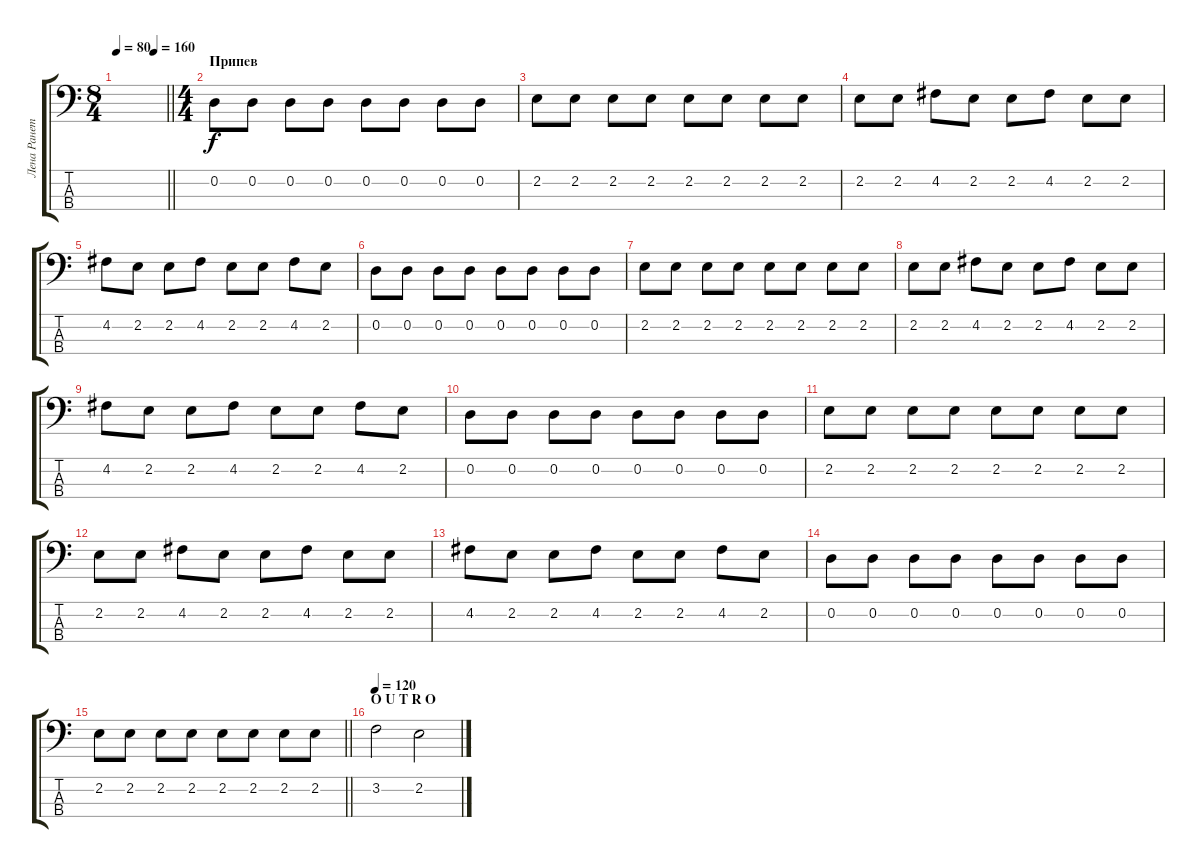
\track ("Лена Ранетка" "Лена Ранет") {instrument electricbasspick}
\staff {score tabs}
\tuning (G2 D2 A1 E1) {hide}
\ts (8 4)
\tempo 80
\tempo (160 0.75)
\clef f4
\barLineRight lightlight
\ks c
|
\ts (4 4)
\section ("" "Припев")
0.2.8 0.2.8 0.2.8 0.2.8 0.2.8 0.2.8 0.2.8 0.2.8 |
2.2.8 2.2.8 2.2.8 2.2.8 2.2.8 2.2.8 2.2.8 2.2.8 |
2.2.8 2.2.8 4.2.8 2.2.8 2.2.8 4.2.8 2.2.8 2.2.8 |
4.2.8 2.2.8 2.2.8 4.2.8 2.2.8 2.2.8 4.2.8 2.2.8 |
0.2.8 0.2.8 0.2.8 0.2.8 0.2.8 0.2.8 0.2.8 0.2.8 |
2.2.8 2.2.8 2.2.8 2.2.8 2.2.8 2.2.8 2.2.8 2.2.8 |
2.2.8 2.2.8 4.2.8 2.2.8 2.2.8 4.2.8 2.2.8 2.2.8 |
4.2.8 2.2.8 2.2.8 4.2.8 2.2.8 2.2.8 4.2.8 2.2.8 |
0.2.8 0.2.8 0.2.8 0.2.8 0.2.8 0.2.8 0.2.8 0.2.8 |
2.2.8 2.2.8 2.2.8 2.2.8 2.2.8 2.2.8 2.2.8 2.2.8 |
2.2.8 2.2.8 4.2.8 2.2.8 2.2.8 4.2.8 2.2.8 2.2.8 |
4.2.8 2.2.8 2.2.8 4.2.8 2.2.8 2.2.8 4.2.8 2.2.8 |
0.2.8 0.2.8 0.2.8 0.2.8 0.2.8 0.2.8 0.2.8 0.2.8 |
\barLineRight lightlight
2.2.8 2.2.8 2.2.8 2.2.8 2.2.8 2.2.8 2.2.8 2.2.8 |
\section ("" "O U T R O")
\tempo 120
3.2.2 2.2.2
